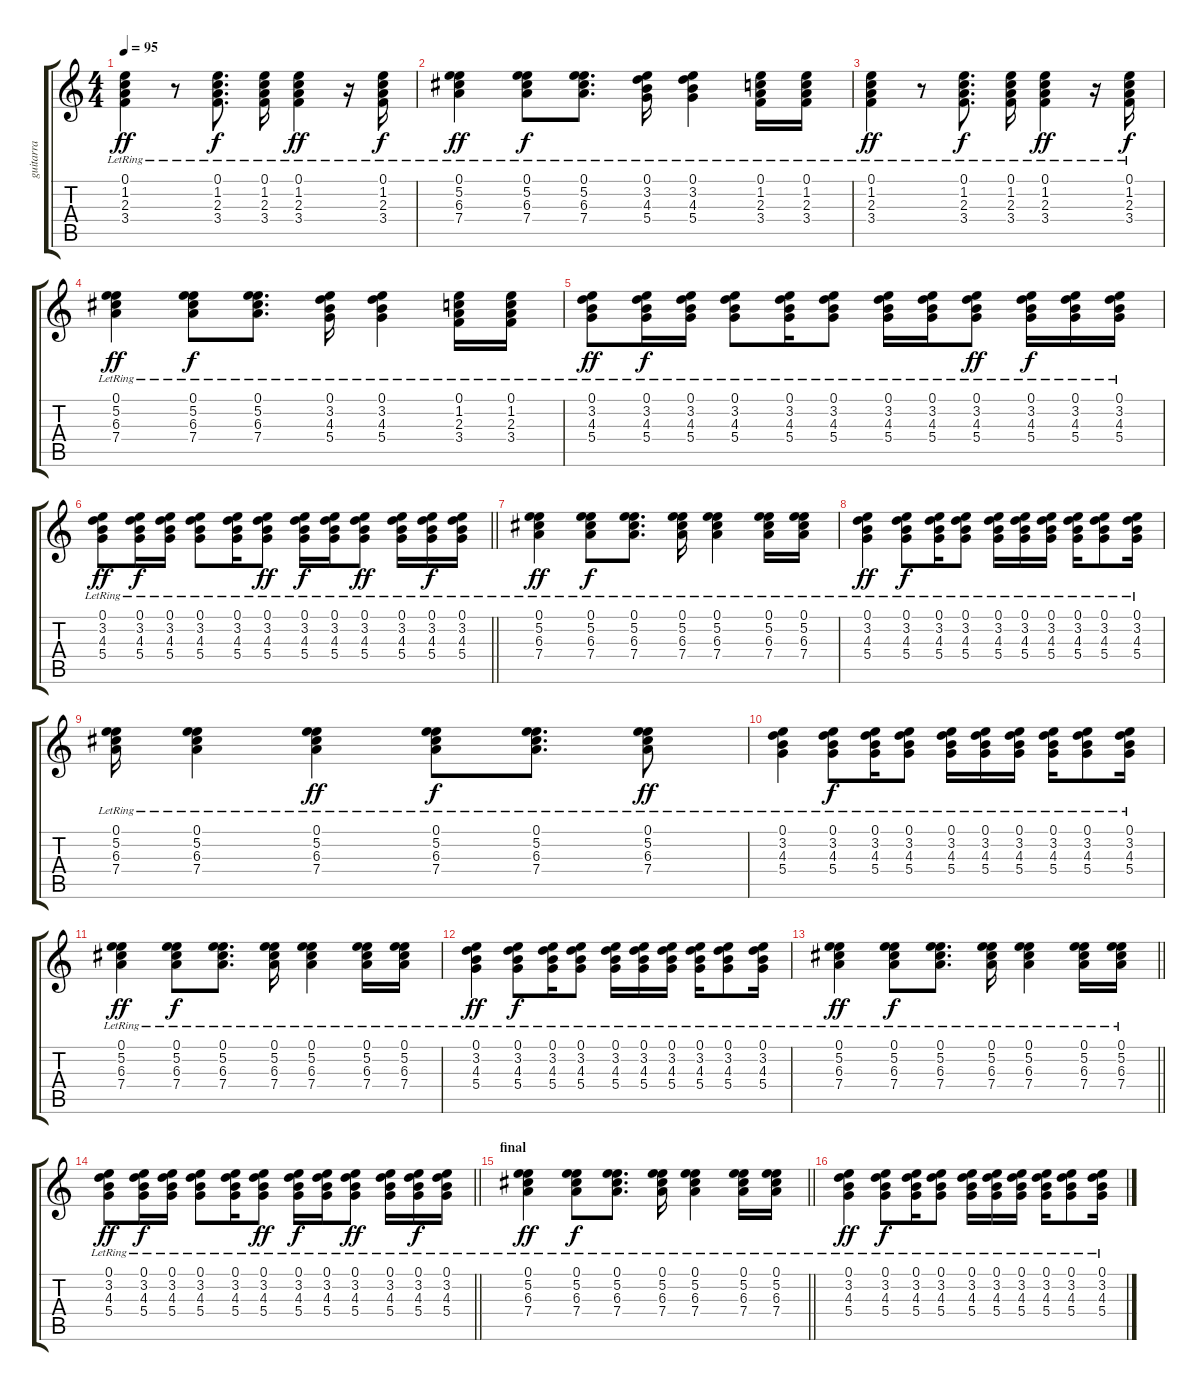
\track ("guitarra" "guitarra") {instrument electricguitarclean}
\staff {score tabs}
\tuning (E4 B3 G3 D3 A2 E2) {hide}
\ts (4 4)
\tempo 95
\clef g2
\ks c
(0.1{lr} 1.2{lr} 2.3{lr} 3.4{lr}).4{dy ff} r.8 (0.1{lr} 1.2{lr} 2.3{lr} 3.4{lr}).8{d dy f} (0.1{lr} 1.2{lr} 2.3{lr} 3.4{lr}).16 (0.1{lr} 1.2{lr} 2.3{lr} 3.4{lr}).4{dy ff} r.16 (0.1{lr} 1.2{lr} 2.3{lr} 3.4{lr}).16{dy f} |
(0.1{lr} 5.2{lr} 6.3{lr} 7.4{lr}).4{dy ff} (0.1{lr} 5.2{lr} 6.3{lr} 7.4{lr}).8{dy f} (0.1{lr} 5.2{lr} 6.3{lr} 7.4{lr}).8{d} (0.1{lr} 3.2{lr} 4.3{lr} 5.4{lr}).16 (0.1{lr} 3.2{lr} 4.3{lr} 5.4{lr}).4 (0.1{lr} 1.2{lr} 2.3{lr} 3.4{lr}).16 (0.1{lr} 1.2{lr} 2.3{lr} 3.4{lr}).16 |
(0.1{lr} 1.2{lr} 2.3{lr} 3.4{lr}).4{dy ff} r.8 (0.1{lr} 1.2{lr} 2.3{lr} 3.4{lr}).8{d dy f} (0.1{lr} 1.2{lr} 2.3{lr} 3.4{lr}).16 (0.1{lr} 1.2{lr} 2.3{lr} 3.4{lr}).4{dy ff} r.16 (0.1{lr} 1.2{lr} 2.3{lr} 3.4{lr}).16{dy f} |
(0.1{lr} 5.2{lr} 6.3{lr} 7.4{lr}).4{dy ff} (0.1{lr} 5.2{lr} 6.3{lr} 7.4{lr}).8{dy f} (0.1{lr} 5.2{lr} 6.3{lr} 7.4{lr}).8{d} (0.1{lr} 3.2{lr} 4.3{lr} 5.4{lr}).16 (0.1{lr} 3.2{lr} 4.3{lr} 5.4{lr}).4 (0.1{lr} 1.2{lr} 2.3{lr} 3.4{lr}).16 (0.1{lr} 1.2{lr} 2.3{lr} 3.4{lr}).16 |
(0.1{lr} 3.2{lr} 4.3{lr} 5.4{lr}).8{dy ff} (0.1{lr} 3.2{lr} 4.3{lr} 5.4{lr}).16{dy f} (0.1{lr} 3.2{lr} 4.3{lr} 5.4{lr}).16 (0.1{lr} 3.2{lr} 4.3{lr} 5.4{lr}).8 (0.1{lr} 3.2{lr} 4.3{lr} 5.4{lr}).16 (0.1{lr} 3.2{lr} 4.3{lr} 5.4{lr}).8 (0.1{lr} 3.2{lr} 4.3{lr} 5.4{lr}).16 (0.1{lr} 3.2{lr} 4.3{lr} 5.4{lr}).16 (0.1{lr} 3.2{lr} 4.3{lr} 5.4{lr}).8{dy ff} (0.1{lr} 3.2{lr} 4.3{lr} 5.4{lr}).16{dy f} (0.1{lr} 3.2{lr} 4.3{lr} 5.4{lr}).16 (0.1{lr} 3.2{lr} 4.3{lr} 5.4{lr}).16 |
\barLineRight lightlight
(0.1{lr} 3.2{lr} 4.3{lr} 5.4{lr}).8{dy ff} (0.1{lr} 3.2{lr} 4.3{lr} 5.4{lr}).16{dy f} (0.1{lr} 3.2{lr} 4.3{lr} 5.4{lr}).16 (0.1{lr} 3.2{lr} 4.3{lr} 5.4{lr}).8 (0.1{lr} 3.2{lr} 4.3{lr} 5.4{lr}).16 (0.1{lr} 3.2{lr} 4.3{lr} 5.4{lr}).8{dy ff} (0.1{lr} 3.2{lr} 4.3{lr} 5.4{lr}).16{dy f} (0.1{lr} 3.2{lr} 4.3{lr} 5.4{lr}).16 (0.1{lr} 3.2{lr} 4.3{lr} 5.4{lr}).8{dy ff} (0.1{lr} 3.2{lr} 4.3{lr} 5.4{lr}).16 (0.1{lr} 3.2{lr} 4.3{lr} 5.4{lr}).16{dy f} (0.1{lr} 3.2{lr} 4.3{lr} 5.4{lr}).16 |
\section ("" "")
(0.1{lr} 5.2{lr} 6.3{lr} 7.4{lr}).4{dy ff} (0.1{lr} 5.2{lr} 6.3{lr} 7.4{lr}).8{dy f} (0.1{lr} 5.2{lr} 6.3{lr} 7.4{lr}).8{d} (0.1{lr} 5.2{lr} 6.3{lr} 7.4{lr}).16 (0.1{lr} 5.2{lr} 6.3{lr} 7.4{lr}).4 (0.1{lr} 5.2{lr} 6.3{lr} 7.4{lr}).16 (0.1{lr} 5.2{lr} 6.3{lr} 7.4{lr}).16 |
(0.1{lr} 3.2{lr} 4.3{lr} 5.4{lr}).4{dy ff} (0.1{lr} 3.2{lr} 4.3{lr} 5.4{lr}).8{dy f} (0.1{lr} 3.2{lr} 4.3{lr} 5.4{lr}).16 (0.1{lr} 3.2{lr} 4.3{lr} 5.4{lr}).8 (0.1{lr} 3.2{lr} 4.3{lr} 5.4{lr}).16 (0.1{lr} 3.2{lr} 4.3{lr} 5.4{lr}).16 (0.1{lr} 3.2{lr} 4.3{lr} 5.4{lr}).16 (0.1{lr} 3.2{lr} 4.3{lr} 5.4{lr}).16 (0.1{lr} 3.2{lr} 4.3{lr} 5.4{lr}).8 (0.1{lr} 3.2{lr} 4.3{lr} 5.4{lr}).16 |
(0.1{lr} 5.2{lr} 6.3{lr} 7.4{lr}).16 (0.1{lr} 5.2{lr} 6.3{lr} 7.4{lr}).4 (0.1{lr} 5.2{lr} 6.3{lr} 7.4{lr}).4{dy ff} (0.1{lr} 5.2{lr} 6.3{lr} 7.4{lr}).8{dy f} (0.1{lr} 5.2{lr} 6.3{lr} 7.4{lr}).8{d} (0.1{lr} 5.2{lr} 6.3{lr} 7.4{lr}).8{dy ff} |
(0.1{lr} 3.2{lr} 4.3{lr} 5.4{lr}).4 (0.1{lr} 3.2{lr} 4.3{lr} 5.4{lr}).8{dy f} (0.1{lr} 3.2{lr} 4.3{lr} 5.4{lr}).16 (0.1{lr} 3.2{lr} 4.3{lr} 5.4{lr}).8 (0.1{lr} 3.2{lr} 4.3{lr} 5.4{lr}).16 (0.1{lr} 3.2{lr} 4.3{lr} 5.4{lr}).16 (0.1{lr} 3.2{lr} 4.3{lr} 5.4{lr}).16 (0.1{lr} 3.2{lr} 4.3{lr} 5.4{lr}).16 (0.1{lr} 3.2{lr} 4.3{lr} 5.4{lr}).8 (0.1{lr} 3.2{lr} 4.3{lr} 5.4{lr}).16 |
(0.1{lr} 5.2{lr} 6.3{lr} 7.4{lr}).4{dy ff} (0.1{lr} 5.2{lr} 6.3{lr} 7.4{lr}).8{dy f} (0.1{lr} 5.2{lr} 6.3{lr} 7.4{lr}).8{d} (0.1{lr} 5.2{lr} 6.3{lr} 7.4{lr}).16 (0.1{lr} 5.2{lr} 6.3{lr} 7.4{lr}).4 (0.1{lr} 5.2{lr} 6.3{lr} 7.4{lr}).16 (0.1{lr} 5.2{lr} 6.3{lr} 7.4{lr}).16 |
(0.1{lr} 3.2{lr} 4.3{lr} 5.4{lr}).4{dy ff} (0.1{lr} 3.2{lr} 4.3{lr} 5.4{lr}).8{dy f} (0.1{lr} 3.2{lr} 4.3{lr} 5.4{lr}).16 (0.1{lr} 3.2{lr} 4.3{lr} 5.4{lr}).8 (0.1{lr} 3.2{lr} 4.3{lr} 5.4{lr}).16 (0.1{lr} 3.2{lr} 4.3{lr} 5.4{lr}).16 (0.1{lr} 3.2{lr} 4.3{lr} 5.4{lr}).16 (0.1{lr} 3.2{lr} 4.3{lr} 5.4{lr}).16 (0.1{lr} 3.2{lr} 4.3{lr} 5.4{lr}).8 (0.1{lr} 3.2{lr} 4.3{lr} 5.4{lr}).16 |
\barLineRight lightlight
(0.1{lr} 5.2{lr} 6.3{lr} 7.4{lr}).4{dy ff} (0.1{lr} 5.2{lr} 6.3{lr} 7.4{lr}).8{dy f} (0.1{lr} 5.2{lr} 6.3{lr} 7.4{lr}).8{d} (0.1{lr} 5.2{lr} 6.3{lr} 7.4{lr}).16 (0.1{lr} 5.2{lr} 6.3{lr} 7.4{lr}).4 (0.1{lr} 5.2{lr} 6.3{lr} 7.4{lr}).16 (0.1{lr} 5.2{lr} 6.3{lr} 7.4{lr}).16 |
\barLineRight lightlight
(0.1{lr} 3.2{lr} 4.3{lr} 5.4{lr}).8{dy ff} (0.1{lr} 3.2{lr} 4.3{lr} 5.4{lr}).16{dy f} (0.1{lr} 3.2{lr} 4.3{lr} 5.4{lr}).16 (0.1{lr} 3.2{lr} 4.3{lr} 5.4{lr}).8 (0.1{lr} 3.2{lr} 4.3{lr} 5.4{lr}).16 (0.1{lr} 3.2{lr} 4.3{lr} 5.4{lr}).8{dy ff} (0.1{lr} 3.2{lr} 4.3{lr} 5.4{lr}).16{dy f} (0.1{lr} 3.2{lr} 4.3{lr} 5.4{lr}).16 (0.1{lr} 3.2{lr} 4.3{lr} 5.4{lr}).8{dy ff} (0.1{lr} 3.2{lr} 4.3{lr} 5.4{lr}).16 (0.1{lr} 3.2{lr} 4.3{lr} 5.4{lr}).16{dy f} (0.1{lr} 3.2{lr} 4.3{lr} 5.4{lr}).16 |
\section ("" "final")
\barLineRight lightlight
(0.1{lr} 5.2{lr} 6.3{lr} 7.4{lr}).4{dy ff} (0.1{lr} 5.2{lr} 6.3{lr} 7.4{lr}).8{dy f} (0.1{lr} 5.2{lr} 6.3{lr} 7.4{lr}).8{d} (0.1{lr} 5.2{lr} 6.3{lr} 7.4{lr}).16 (0.1{lr} 5.2{lr} 6.3{lr} 7.4{lr}).4 (0.1{lr} 5.2{lr} 6.3{lr} 7.4{lr}).16 (0.1{lr} 5.2{lr} 6.3{lr} 7.4{lr}).16 |
(0.1{lr} 3.2{lr} 4.3{lr} 5.4{lr}).4{dy ff} (0.1{lr} 3.2{lr} 4.3{lr} 5.4{lr}).8{dy f} (0.1{lr} 3.2{lr} 4.3{lr} 5.4{lr}).16 (0.1{lr} 3.2{lr} 4.3{lr} 5.4{lr}).8 (0.1{lr} 3.2{lr} 4.3{lr} 5.4{lr}).16 (0.1{lr} 3.2{lr} 4.3{lr} 5.4{lr}).16 (0.1{lr} 3.2{lr} 4.3{lr} 5.4{lr}).16 (0.1{lr} 3.2{lr} 4.3{lr} 5.4{lr}).16 (0.1{lr} 3.2{lr} 4.3{lr} 5.4{lr}).8 (0.1{lr} 3.2{lr} 4.3{lr} 5.4{lr}).16
